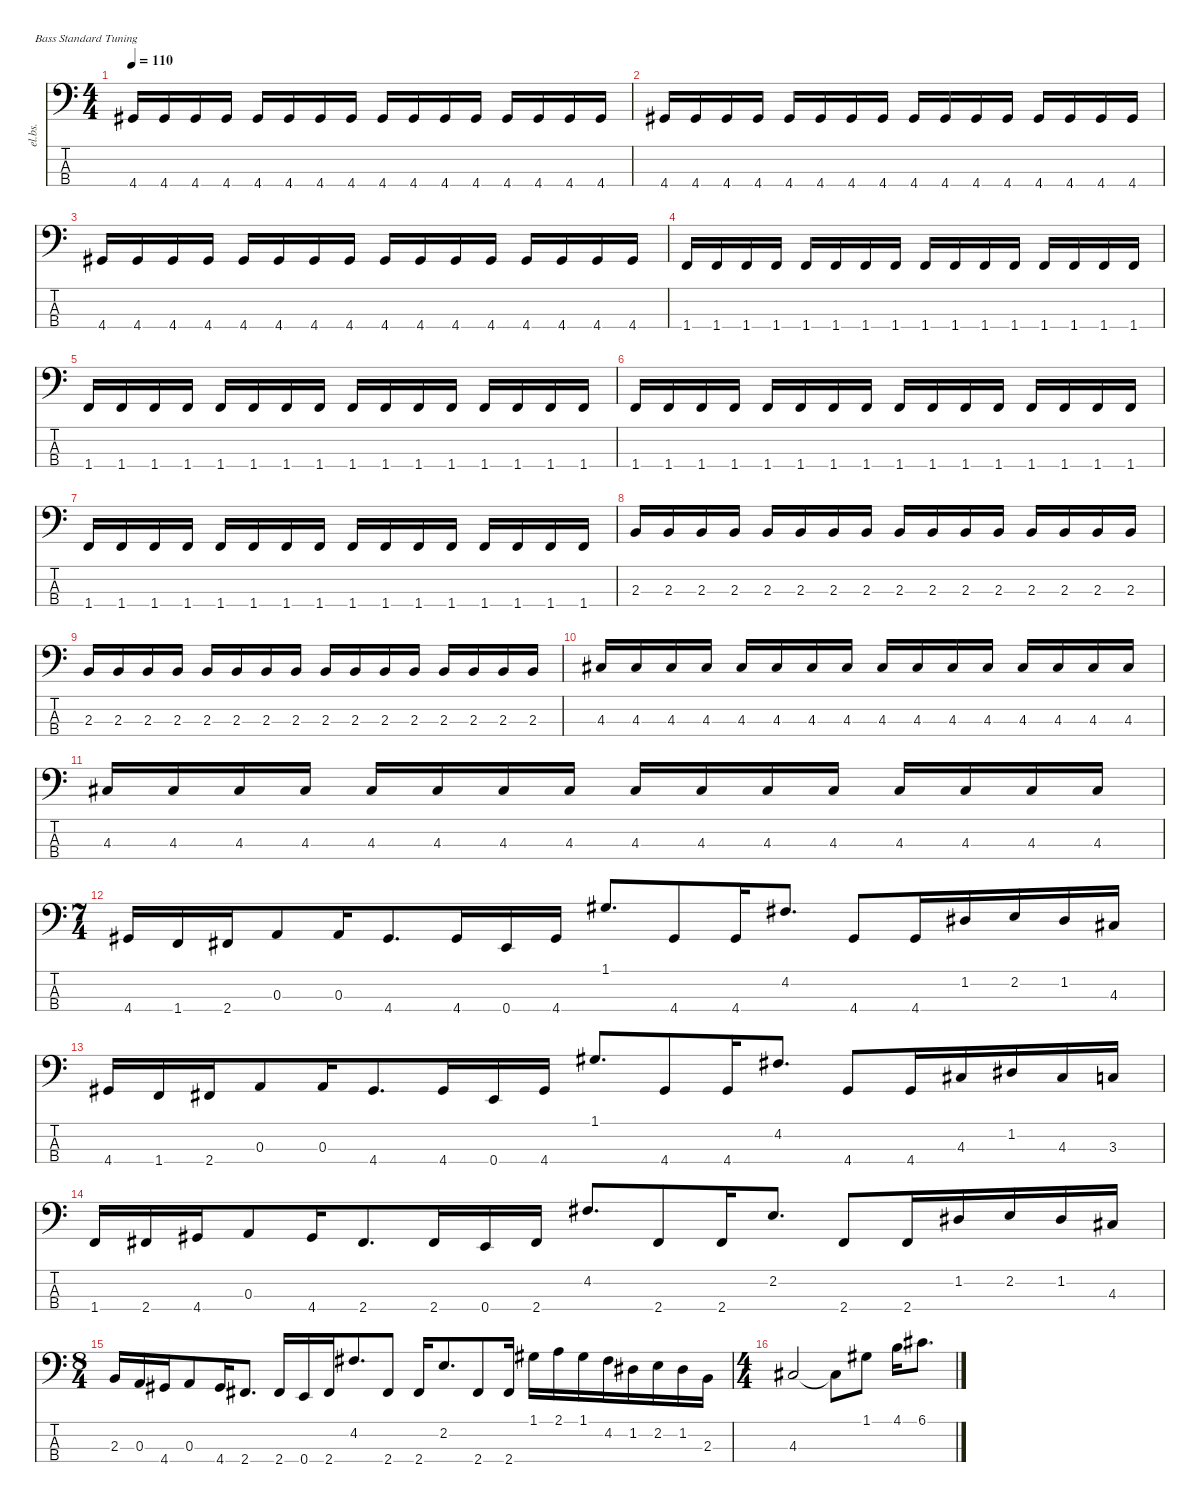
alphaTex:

\defaultSystemsLayout 4
\hideDynamics
\bracketExtendMode nobrackets
\otherSystemsTrackNameOrientation horizontal
\track ("Bass" "el.bs.") {instrument electricbassfinger}
\staff {score tabs}
\tuning (G2 D2 A1 E1)
\ts (4 4)
\tempo 110
\clef f4
\ks c
4.4{acc #}.16{dy f beam Up} 4.4{acc #}.16{beam Up} 4.4{acc #}.16{beam Up} 4.4{acc #}.16{beam Up} 4.4{acc #}.16{beam Up} 4.4{acc #}.16{beam Up} 4.4{acc #}.16{beam Up} 4.4{acc #}.16{beam Up} 4.4{acc #}.16{beam Up} 4.4{acc #}.16{beam Up} 4.4{acc #}.16{beam Up} 4.4{acc #}.16{beam Up} 4.4{acc #}.16{beam Up} 4.4{acc #}.16{beam Up} 4.4{acc #}.16{beam Up} 4.4{acc #}.16{beam Up} |
4.4{acc #}.16{beam Up} 4.4{acc #}.16{beam Up} 4.4{acc #}.16{beam Up} 4.4{acc #}.16{beam Up} 4.4{acc #}.16{beam Up} 4.4{acc #}.16{beam Up} 4.4{acc #}.16{beam Up} 4.4{acc #}.16{beam Up} 4.4{acc #}.16{beam Up} 4.4{acc #}.16{beam Up} 4.4{acc #}.16{beam Up} 4.4{acc #}.16{beam Up} 4.4{acc #}.16{beam Up} 4.4{acc #}.16{beam Up} 4.4{acc #}.16{beam Up} 4.4{acc #}.16{beam Up} |
4.4{acc #}.16{beam Up} 4.4{acc #}.16{beam Up} 4.4{acc #}.16{beam Up} 4.4{acc #}.16{beam Up} 4.4{acc #}.16{beam Up} 4.4{acc #}.16{beam Up} 4.4{acc #}.16{beam Up} 4.4{acc #}.16{beam Up} 4.4{acc #}.16{beam Up} 4.4{acc #}.16{beam Up} 4.4{acc #}.16{beam Up} 4.4{acc #}.16{beam Up} 4.4{acc #}.16{beam Up} 4.4{acc #}.16{beam Up} 4.4{acc #}.16{beam Up} 4.4{acc #}.16{beam Up} |
1.4.16{beam Up} 1.4.16{beam Up} 1.4.16{beam Up} 1.4.16{beam Up} 1.4.16{beam Up} 1.4.16{beam Up} 1.4.16{beam Up} 1.4.16{beam Up} 1.4.16{beam Up} 1.4.16{beam Up} 1.4.16{beam Up} 1.4.16{beam Up} 1.4.16{beam Up} 1.4.16{beam Up} 1.4.16{beam Up} 1.4.16{beam Up} |
1.4.16{beam Up} 1.4.16{beam Up} 1.4.16{beam Up} 1.4.16{beam Up} 1.4.16{beam Up} 1.4.16{beam Up} 1.4.16{beam Up} 1.4.16{beam Up} 1.4.16{beam Up} 1.4.16{beam Up} 1.4.16{beam Up} 1.4.16{beam Up} 1.4.16{beam Up} 1.4.16{beam Up} 1.4.16{beam Up} 1.4.16{beam Up} |
1.4.16{beam Up} 1.4.16{beam Up} 1.4.16{beam Up} 1.4.16{beam Up} 1.4.16{beam Up} 1.4.16{beam Up} 1.4.16{beam Up} 1.4.16{beam Up} 1.4.16{beam Up} 1.4.16{beam Up} 1.4.16{beam Up} 1.4.16{beam Up} 1.4.16{beam Up} 1.4.16{beam Up} 1.4.16{beam Up} 1.4.16{beam Up} |
1.4.16{beam Up} 1.4.16{beam Up} 1.4.16{beam Up} 1.4.16{beam Up} 1.4.16{beam Up} 1.4.16{beam Up} 1.4.16{beam Up} 1.4.16{beam Up} 1.4.16{beam Up} 1.4.16{beam Up} 1.4.16{beam Up} 1.4.16{beam Up} 1.4.16{beam Up} 1.4.16{beam Up} 1.4.16{beam Up} 1.4.16{beam Up} |
2.3.16{beam Up} 2.3.16{beam Up} 2.3.16{beam Up} 2.3.16{beam Up} 2.3.16{beam Up} 2.3.16{beam Up} 2.3.16{beam Up} 2.3.16{beam Up} 2.3.16{beam Up} 2.3.16{beam Up} 2.3.16{beam Up} 2.3.16{beam Up} 2.3.16{beam Up} 2.3.16{beam Up} 2.3.16{beam Up} 2.3.16{beam Up} |
2.3.16{beam Up} 2.3.16{beam Up} 2.3.16{beam Up} 2.3.16{beam Up} 2.3.16{beam Up} 2.3.16{beam Up} 2.3.16{beam Up} 2.3.16{beam Up} 2.3.16{beam Up} 2.3.16{beam Up} 2.3.16{beam Up} 2.3.16{beam Up} 2.3.16{beam Up} 2.3.16{beam Up} 2.3.16{beam Up} 2.3.16{beam Up} |
4.3{acc #}.16{beam Up} 4.3{acc #}.16{beam Up} 4.3{acc #}.16{beam Up} 4.3{acc #}.16{beam Up} 4.3{acc #}.16{beam Up} 4.3{acc #}.16{beam Up} 4.3{acc #}.16{beam Up} 4.3{acc #}.16{beam Up} 4.3{acc #}.16{beam Up} 4.3{acc #}.16{beam Up} 4.3{acc #}.16{beam Up} 4.3{acc #}.16{beam Up} 4.3{acc #}.16{beam Up} 4.3{acc #}.16{beam Up} 4.3{acc #}.16{beam Up} 4.3{acc #}.16{beam Up} |
4.3{acc #}.16{beam Up} 4.3{acc #}.16{beam Up} 4.3{acc #}.16{beam Up} 4.3{acc #}.16{beam Up} 4.3{acc #}.16{beam Up} 4.3{acc #}.16{beam Up} 4.3{acc #}.16{beam Up} 4.3{acc #}.16{beam Up} 4.3{acc #}.16{beam Up} 4.3{acc #}.16{beam Up} 4.3{acc #}.16{beam Up} 4.3{acc #}.16{beam Up} 4.3{acc #}.16{beam Up} 4.3{acc #}.16{beam Up} 4.3{acc #}.16{beam Up} 4.3{acc #}.16{beam Up} |
\ts (7 4)
\beaming (8 6 4 4)
4.4{acc #}.16{beam Up} 1.4.16{beam Up} 2.4{acc #}.16{beam Up} 0.3.8{beam Up} 0.3.16{beam Up} 4.4{acc #}.8{d beam Up} 4.4{acc #}.16{beam Up} 0.4.16{beam Up} 4.4{acc #}.16{beam Up} 1.1{acc #}.8{d beam Up} 4.4{acc #}.8{beam Up} 4.4{acc #}.16{beam Up} 4.2{acc #}.8{d beam Up} 4.4{acc #}.8{beam Up} 4.4{acc #}.16{beam Up} 1.2{acc #}.16{beam Up} 2.2.16{beam Up} 1.2{acc #}.16{beam Up} 4.3{acc #}.16{beam Up} |
4.4{acc #}.16{beam Up} 1.4.16{beam Up} 2.4{acc #}.16{beam Up} 0.3.8{beam Up} 0.3.16{beam Up} 4.4{acc #}.8{d beam Up} 4.4{acc #}.16{beam Up} 0.4.16{beam Up} 4.4{acc #}.16{beam Up} 1.1{acc #}.8{d beam Up} 4.4{acc #}.8{beam Up} 4.4{acc #}.16{beam Up} 4.2{acc #}.8{d beam Up} 4.4{acc #}.8{beam Up} 4.4{acc #}.16{beam Up} 4.3{acc #}.16{beam Up} 1.2{acc #}.16{beam Up} 4.3{acc #}.16{beam Up} 3.3.16{beam Up} |
1.4.16{beam Up} 2.4{acc #}.16{beam Up} 4.4{acc #}.16{beam Up} 0.3.8{beam Up} 4.4{acc #}.16{beam Up} 2.4{acc #}.8{d beam Up} 2.4{acc #}.16{beam Up} 0.4.16{beam Up} 2.4{acc #}.16{beam Up} 4.2{acc #}.8{d beam Up} 2.4{acc #}.8{beam Up} 2.4{acc #}.16{beam Up} 2.2.8{d beam Up} 2.4{acc #}.8{beam Up} 2.4{acc #}.16{beam Up} 1.2{acc #}.16{beam Up} 2.2.16{beam Up} 1.2{acc #}.16{beam Up} 4.3{acc #}.16{beam Up} |
\ts (8 4)
\beaming (8 4 4 4 4)
2.3.16{beam Up} 0.3.16{beam Up} 4.4{acc #}.16{beam Up} 0.3.8{beam Up} 4.4{acc #}.16{beam Up} 2.4{acc #}.8{d beam Up} 2.4{acc #}.16{beam Up} 0.4.16{beam Up} 2.4{acc #}.16{beam Up} 4.2{acc #}.8{d beam Up} 2.4{acc #}.8{beam Up} 2.4{acc #}.16{beam Up} 2.2.8{d beam Up} 2.4{acc #}.8{beam Up} 2.4{acc #}.16{beam Up} 1.1{acc #}.16{beam Down} 2.1.16{beam Down} 1.1{acc #}.16{beam Down} 4.2{acc #}.16{beam Down} 1.2{acc #}.16{beam Down} 2.2.16{beam Down} 1.2{acc #}.16{beam Down} 2.3.16{beam Down} |
\ts (4 4)
\beaming (8 2 2 2 2)
4.3{acc #}.2{beam Up} 4.3{t acc #}.8{beam Down} 1.1{acc #}.8{beam Down} 4.1.16{beam Down} 6.1{acc #}.8{d beam Down}
